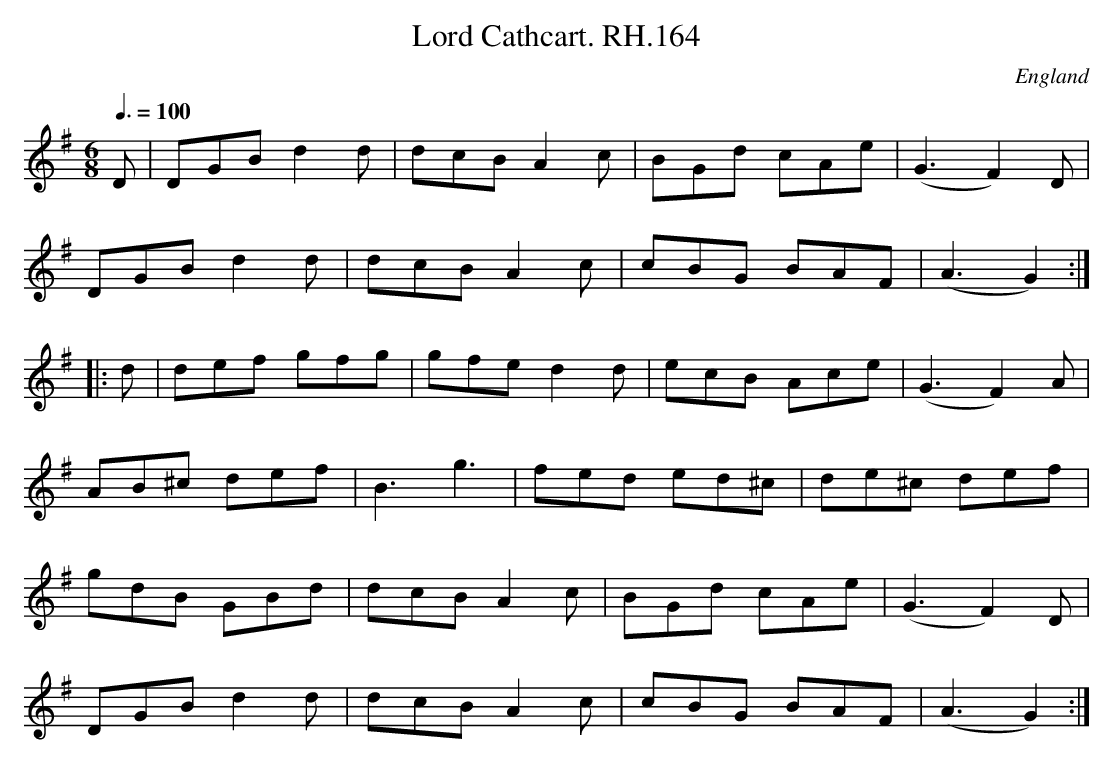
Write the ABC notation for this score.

X:1
T:Lord Cathcart. RH.164
L:1/8
M:6/8
O:England
Q:3/8=100
K:G
D|DGB d2d|dcB A2c|BGd cAe|(G3 F2)D|!
DGB d2d|dcB A2c|cBG BAF|(A3 G2):|!
|:d|def gfg|gfe d2d|ecB Ace|(G3 F2)A|!
AB^c def|B3 g3|fed ed^c|de^c def|!
gdB GBd|dcB A2c|BGd cAe|(G3 F2)D|!
DGB d2d|dcB A2c|cBG BAF|(A3 G2):|
